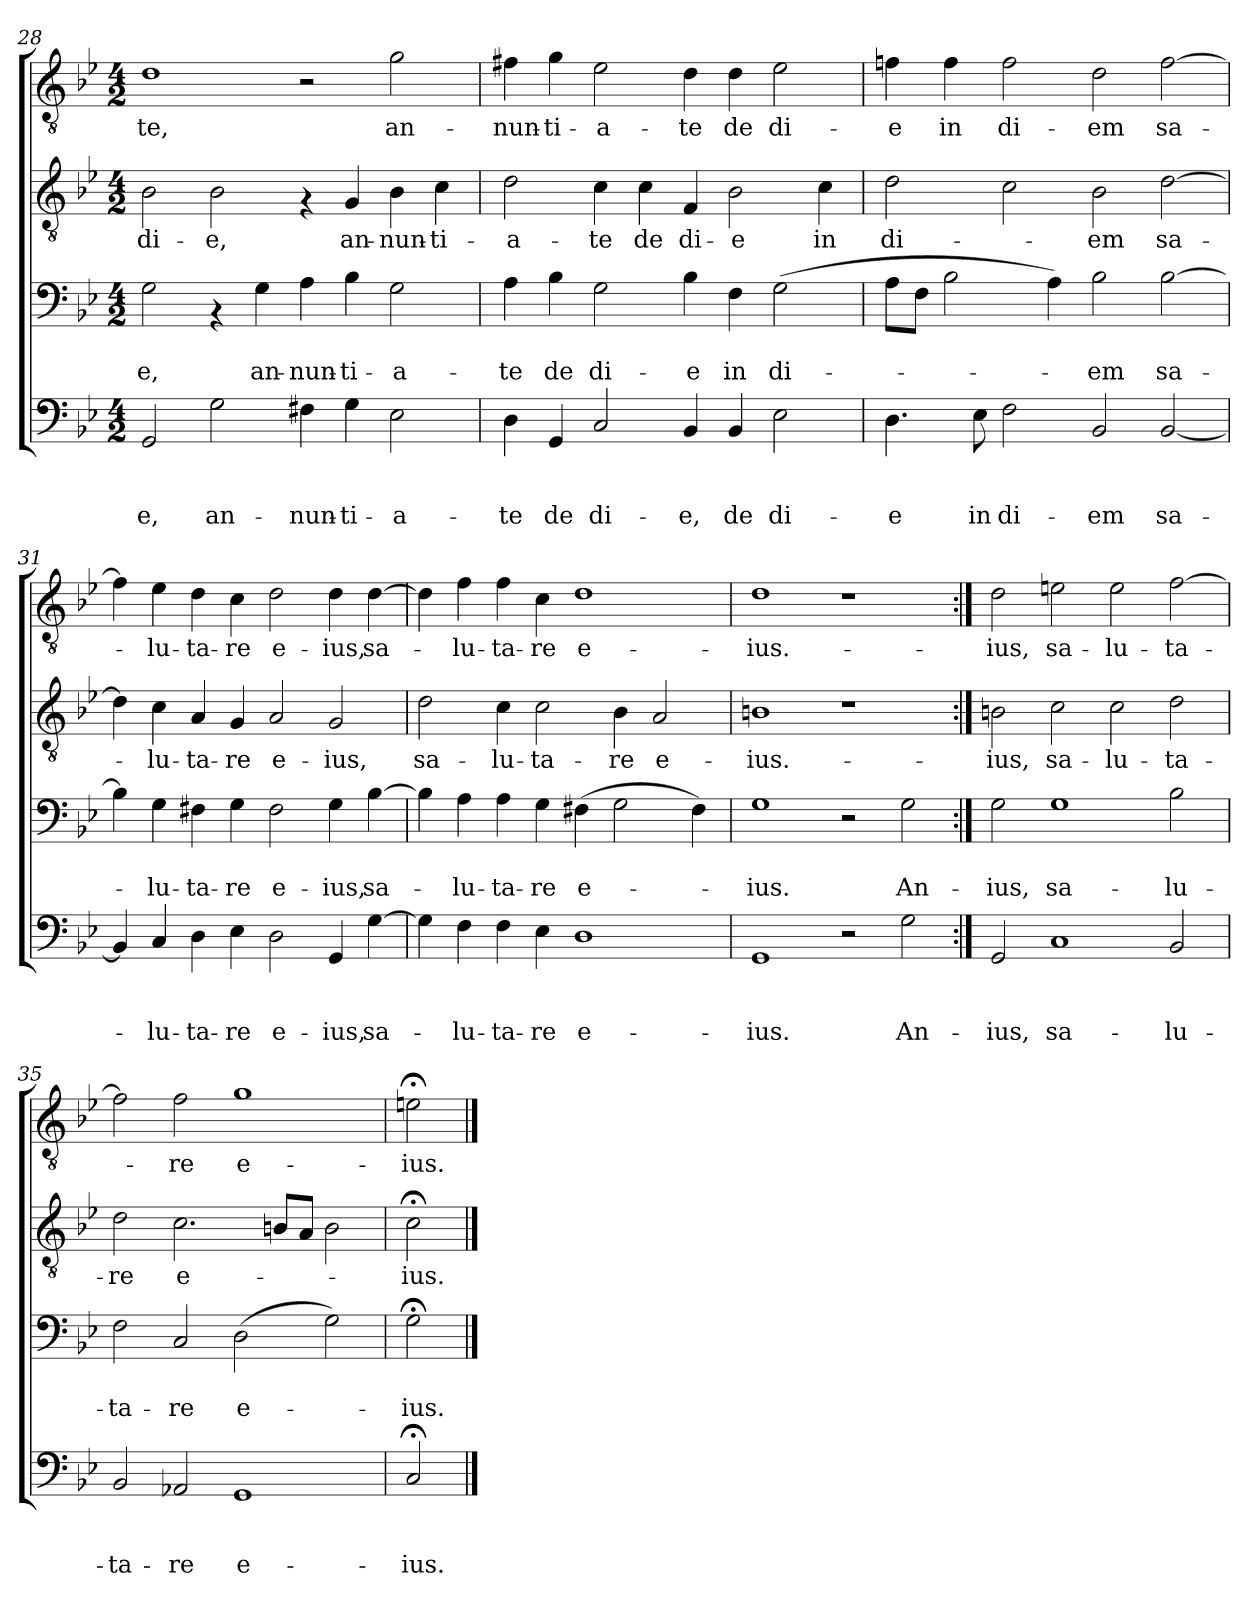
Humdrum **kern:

**kern	**text	**text	**text	**kern	**text	**text	**kern	**text	**kern	**text
*part3	*part3	*part3	*part3	*part2	*part2	*part2	*part1	*part1	*part1	*part1
*staff4	*staff4	*staff4	*staff4	*staff3	*staff3	*staff3	*staff2	*staff2	*staff1	*staff1
!!LO:LB:g=z
*clefF4	*	*	*	*clefF4	*	*	*clefGv2	*	*clefGv2	*
*k[b-e-]	*	*	*	*k[b-e-]	*	*	*k[b-e-]	*	*k[b-e-]	*
*B-:	*	*	*	*B-:	*	*	*B-:	*	*B-:	*
*M4/2	*	*	*	*M4/2	*	*	*M4/2	*	*M4/2	*
=28	=28	=28	=28	=28	=28	=28	=28	=28	=28	=28
!	!	!	!LO:LY:b	!	!	!LO:LY:b	!	!LO:LY:b	!	!LO:LY:b
2GG/	.	.	-e,	2G\	.	-e,	2B-\	-di-	1d	te,
!	!	!	!LO:LY:b	!	!	!	!	!LO:LY:b	!	!
2G\	.	.	an-	4rAA	.	.	2B-\	-e,	.	.
!	!	!	!	!	!	!LO:LY:b	!	!	!	!
.	.	.	.	4G\	.	an-	.	.	.	.
!	!	!	!LO:LY:b	!	!	!LO:LY:b	!	!	!	!
4F#X\	.	.	-nun-	4A\	.	-nun-	4rF	.	2r	.
!	!	!	!LO:LY:b	!	!	!LO:LY:b	!	!LO:LY:b	!	!
4G\	.	.	-ti-	4B-\	.	-ti-	4G/	an-	.	.
!	!	!	!LO:LY:b	!	!	!LO:LY:b	!	!LO:LY:b	!	!LO:LY:b
2E-\	.	.	-a-	2G\	.	-a-	4B-\	-nun-	2g\	an-
!	!	!	!	!	!	!	!	!LO:LY:b	!	!
.	.	.	.	.	.	.	4c\	-ti-	.	.
=29	=29	=29	=29	=29	=29	=29	=29	=29	=29	=29
!	!	!	!LO:LY:b	!	!	!LO:LY:b	!	!LO:LY:b	!	!LO:LY:b
4D\	.	.	-te	4A\	.	-te	2d\	-a-	4f#X\	-nun-
!	!	!	!LO:LY:b	!	!	!LO:LY:b	!	!	!	!LO:LY:b
4GG/	.	.	de	4B-\	.	de	.	.	4g\	-ti-
!	!	!	!LO:LY:b	!	!	!LO:LY:b	!	!LO:LY:b	!	!LO:LY:b
2C/	.	.	di-	2G\	.	di-	4c\	-te	2e-\	-a-
!	!	!	!	!	!	!	!	!LO:LY:b	!	!
.	.	.	.	.	.	.	4c\	de	.	.
!	!	!	!LO:LY:b	!	!	!LO:LY:b	!	!LO:LY:b	!	!LO:LY:b
4BB-/	.	.	-e,	4B-\	.	-e	4F/	di-	4d\	-te
!	!	!	!LO:LY:b	!	!	!LO:LY:b	!	!LO:LY:b	!	!LO:LY:b
4BB-/	.	.	de	4F\	.	in	2B-\	-e	4d\	de
!	!	!	!LO:LY:b	!	!	!LO:LY:b	!	!	!	!LO:LY:b
2E-\	.	.	di-	(>2G\	.	di-	.	.	2e-\	di-
!	!	!	!	!	!	!	!	!LO:LY:b	!	!
.	.	.	.	.	.	.	4c\	in	.	.
=30	=30	=30	=30	=30	=30	=30	=30	=30	=30	=30
!	!	!	!LO:LY:b	!	!	!	!	!LO:LY:b	!	!LO:LY:b
4.D\	.	.	-e	8A\L	.	.	2d\	-di-	4fn\	e
.	.	.	.	8F\J	.	.	.	.	.	.
!	!	!	!	!	!	!	!	!	!	!LO:LY:b
.	.	.	.	2B-\	.	.	.	.	4f\	in
!	!	!	!LO:LY:b	!	!	!	!	!	!	!
8E-\	.	.	in	.	.	.	.	.	.	.
!	!	!	!LO:LY:b	!	!	!	!	!	!	!LO:LY:b
2F\	.	.	di-	.	.	.	2c\	.	2f\	di-
.	.	.	.	4A\)	.	.	.	.	.	.
!	!	!	!LO:LY:b	!	!	!LO:LY:b	!	!LO:LY:b	!	!LO:LY:b
2BB-/	.	.	-em	2B-\	.	-em	2B-\	-em	2d\	-em
!	!	!	!LO:LY:b	!	!	!LO:LY:b	!	!LO:LY:b	!	!LO:LY:b
[<2BB-/	.	.	sa-	[>2B-\	.	sa-	[>2d\	sa-	[>2f\	sa-
!!LO:LB:g=z
=31	=31	=31	=31	=31	=31	=31	=31	=31	=31	=31
4BB-/]	.	.	.	4B-\]	.	.	4d\]	.	4f\]	.
!	!	!	!LO:LY:b	!	!	!LO:LY:b	!	!LO:LY:b	!	!LO:LY:b
4C/	.	.	-lu-	4G\	.	-lu-	4c\	-lu-	4e-\	-lu-
!	!	!	!LO:LY:b	!	!	!LO:LY:b	!	!LO:LY:b	!	!LO:LY:b
4D\	.	.	-ta-	4F#X\	.	-ta-	4A/	-ta-	4d\	-ta-
!	!	!	!LO:LY:b	!	!	!LO:LY:b	!	!LO:LY:b	!	!LO:LY:b
4E-\	.	.	-re	4G\	.	-re	4G/	-re	4c\	-re
!	!	!	!LO:LY:b	!	!	!LO:LY:b	!	!LO:LY:b	!	!LO:LY:b
2D\	.	.	e-	2F#\	.	e-	2A/	e-	2d\	e-
!	!	!	!LO:LY:b	!	!	!LO:LY:b	!	!LO:LY:b	!	!LO:LY:b
4GG/	.	.	-ius,	4G\	.	-ius,	2G/	-ius,	4d\	-ius,
!	!	!	!LO:LY:b	!	!	!LO:LY:b	!	!	!	!LO:LY:b
[>4G\	.	.	sa-	[>4B-\	.	sa-	.	.	[>4d\	sa-
=32	=32	=32	=32	=32	=32	=32	=32	=32	=32	=32
!	!	!	!	!	!	!	!	!LO:LY:b	!	!
4G\]	.	.	.	4B-\]	.	.	2d\	-sa-	4d\]	.
!	!	!	!LO:LY:b	!	!	!LO:LY:b	!	!	!	!LO:LY:b
4F\	.	.	-lu-	4A\	.	-lu-	.	.	4f\	lu-
!	!	!	!LO:LY:b	!	!	!LO:LY:b	!	!LO:LY:b	!	!LO:LY:b
4F\	.	.	-ta-	4A\	.	-ta-	4c\	-lu-	4f\	-ta-
!	!	!	!LO:LY:b	!	!	!LO:LY:b	!	!LO:LY:b	!	!LO:LY:b
4E-\	.	.	-re	4G\	.	-re	2c\	-ta-	4c\	-re
!	!	!	!LO:LY:b	!	!	!LO:LY:b	!	!	!	!LO:LY:b
1D	.	.	e-	(>4F#X\	.	e-	.	.	1d	e-
!	!	!	!	!	!	!	!	!LO:LY:b	!	!
.	.	.	.	2G\	.	.	4B-\	-re	.	.
!	!	!	!	!	!	!	!	!LO:LY:b	!	!
.	.	.	.	.	.	.	2A/	e-	.	.
.	.	.	.	4F#\)	.	.	.	.	.	.
=33	=33	=33	=33	=33	=33	=33	=33	=33	=33	=33
!	!	!	!LO:LY:b	!	!	!LO:LY:b	!	!LO:LY:b	!	!LO:LY:b
1GG	.	.	-ius.	1G	.	-ius.	1Bn	-ius.-	1d	-ius.-
2r	.	.	.	2r	.	.	1r	.	1r	.
!	!	!	!LO:LY:b	!	!	!LO:LY:b	!	!	!	!
2G\	.	.	An-	2G\	.	An-	.	.	.	.
=34:|!	=34:|!	=34:|!	=34:|!	=34:|!	=34:|!	=34:|!	=34:|!	=34:|!	=34:|!	=34:|!
!	!	!	!LO:LY:b	!	!	!LO:LY:b	!	!LO:LY:b	!	!LO:LY:b
2GG/	.	.	-ius,	2G\	.	-ius,	2Bn\	-ius,	2d\	-ius,
!	!	!	!LO:LY:b	!	!	!LO:LY:b	!	!LO:LY:b	!	!LO:LY:b
1C	.	.	sa-	1G	.	sa-	2c\	sa-	2en\	sa-
!	!	!	!	!	!	!	!	!LO:LY:b	!	!LO:LY:b
.	.	.	.	.	.	.	2c\	-lu-	2e\	-lu-
!	!	!	!LO:LY:b	!	!	!LO:LY:b	!	!LO:LY:b	!	!LO:LY:b
2BB-/	.	.	-lu-	2B-\	.	-lu-	2d\	-ta-	[>2f\	-ta-
!!LO:PB:g=z
=35	=35	=35	=35	=35	=35	=35	=35	=35	=35	=35
!	!	!	!LO:LY:b	!	!	!LO:LY:b	!	!LO:LY:b	!	!
2BB-/	.	.	-ta-	2F\	.	-ta-	2d\	-re	2f\]	.
!	!	!	!LO:LY:b	!	!	!LO:LY:b	!	!LO:LY:b	!	!LO:LY:b
2AA-X/	.	.	-re	2C/	.	-re	2.c\	e-	2f\	-re
!	!	!	!LO:LY:b	!	!	!LO:LY:b	!	!	!	!LO:LY:b
1GG	.	.	e-	(>2D\	.	e-	.	.	1g	e-
.	.	.	.	.	.	.	8Bn/L	.	.	.
.	.	.	.	.	.	.	8A/J	.	.	.
.	.	.	.	2G\)	.	.	2B\	.	.	.
=36	=36	=36	=36	=36	=36	=36	=36	=36	=36	=36
!	!	!	!LO:LY:b	!	!	!LO:LY:b	!	!LO:LY:b	!	!LO:LY:b
2C;</	.	.	-ius.	2G;<\	.	-ius.	2c;<\	ius.	2en;<\	-ius.
==	==	==	==	==	==	==	==	==	==	==
*-	*-	*-	*-	*-	*-	*-	*-	*-	*-	*-
